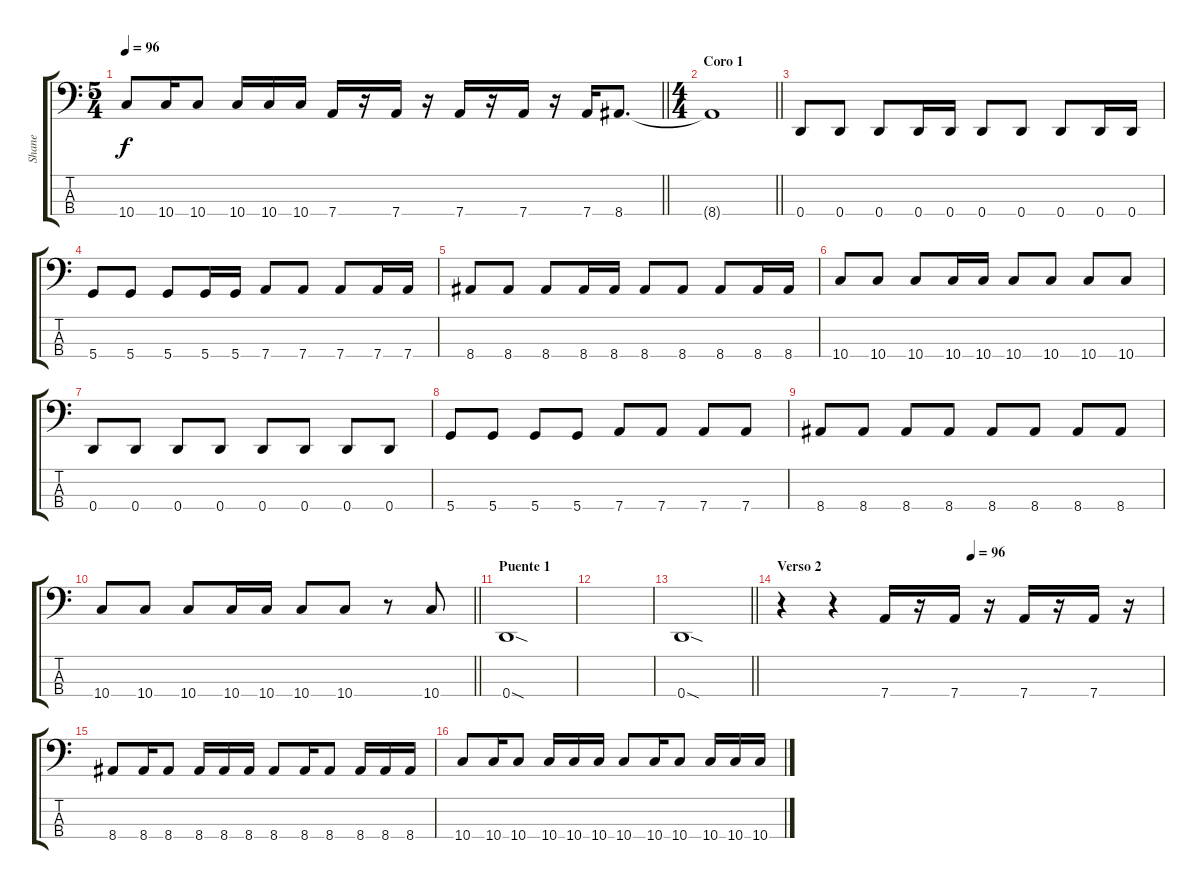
\track ("Shane" "Shane") {instrument electricbasspick}
\staff {score tabs}
\tuning (G2 D2 A1 D1) {hide}
\ts (5 4)
\tempo 96
\clef f4
\barLineRight lightlight
\ks c
10.4.8{dy f} 10.4.16 10.4.8 10.4.16 10.4.16 10.4.16 7.4.16 r.16 7.4.16 r.16 7.4.16 r.16 7.4.16 r.16 7.4.16 8.4.8{d} |
\ts (4 4)
\section ("" "Coro 1")
\barLineRight lightlight
8.4{t}.1{volume 5} |
0.4.8{volume 16} 0.4.8 0.4.8 0.4.16 0.4.16 0.4.8 0.4.8 0.4.8 0.4.16 0.4.16 |
5.4.8{volume 16} 5.4.8 5.4.8 5.4.16 5.4.16 7.4.8 7.4.8 7.4.8 7.4.16 7.4.16 |
8.4.8{volume 16} 8.4.8 8.4.8 8.4.16 8.4.16 8.4.8 8.4.8 8.4.8 8.4.16 8.4.16 |
10.4.8{volume 16} 10.4.8 10.4.8 10.4.16 10.4.16 10.4.8 10.4.8 10.4.8 10.4.8 |
0.4.8{volume 16} 0.4.8 0.4.8 0.4.8 0.4.8 0.4.8 0.4.8 0.4.8 |
5.4.8{volume 16} 5.4.8 5.4.8 5.4.8 7.4.8 7.4.8 7.4.8 7.4.8 |
8.4.8{volume 16} 8.4.8 8.4.8 8.4.8 8.4.8 8.4.8 8.4.8 8.4.8 |
\barLineRight lightlight
10.4.8{volume 16} 10.4.8 10.4.8 10.4.16 10.4.16 10.4.8 10.4.8 r.8 10.4.8 |
\section ("" "Puente 1")
0.4{sod}.1{volume 3} |
|
\barLineRight lightlight
0.4{sod}.1{volume 3} |
\section ("" "Verso 2")
\tempo (96 0.5)
r.4 r.4 7.4.16{volume 16} r.16 7.4.16 r.16 7.4.16 r.16 7.4.16 r.16 |
8.4.8{volume 16} 8.4.16 8.4.8 8.4.16 8.4.16 8.4.16 8.4.8 8.4.16 8.4.8 8.4.16 8.4.16 8.4.16 |
10.4.8 10.4.16 10.4.8 10.4.16 10.4.16 10.4.16 10.4.8 10.4.16 10.4.8 10.4.16 10.4.16 10.4.16
